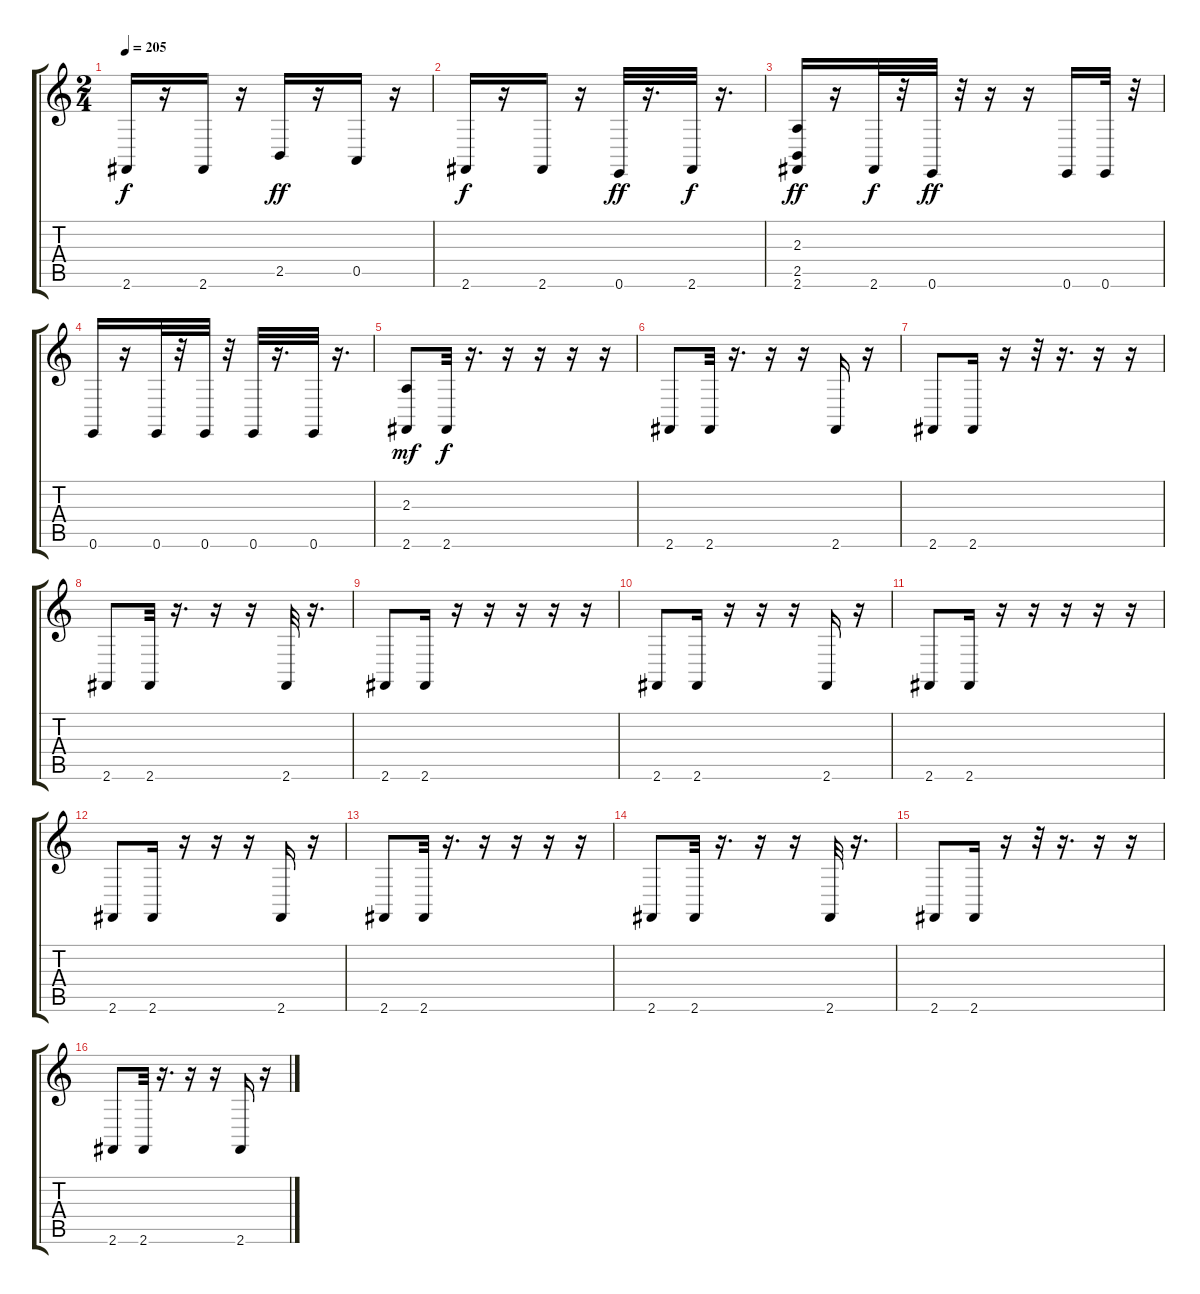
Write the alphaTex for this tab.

\track "" {instrument acousticgrandpiano}
\staff {score tabs}
\tuning (E4 B3 G3 D3 A2 E2) {hide}
\ts (2 4)
\tempo 205
\clef g2
\ks c
2.6.16{dy f} r.16 2.6.16 r.16 2.5.16{dy ff} r.16 0.5.16 r.16 |
2.6.16{dy f} r.16 2.6.16 r.16 0.6.32{dy ff} r.16{d} 2.6.32{dy f} r.16{d} |
(2.3 2.5 2.6).16{dy ff} r.16 2.6.32{dy f} r.32 0.6.32{dy ff} r.32 r.16 r.16 0.6.16 0.6.32 r.32 |
0.6.16 r.16 0.6.32 r.32 0.6.32 r.32 0.6.32 r.16{d} 0.6.32 r.16{d} |
(2.3 2.6).8{dy mf} 2.6.32{dy f} r.16{d} r.16 r.16 r.16 r.16 |
2.6.8 2.6.32 r.16{d} r.16 r.16 2.6.16 r.16 |
2.6.8 2.6.16 r.16 r.32 r.16{d} r.16 r.16 |
2.6.8 2.6.32 r.16{d} r.16 r.16 2.6.32 r.16{d} |
2.6.8 2.6.16 r.16 r.16 r.16 r.16 r.16 |
2.6.8 2.6.16 r.16 r.16 r.16 2.6.16 r.16 |
2.6.8 2.6.16 r.16 r.16 r.16 r.16 r.16 |
2.6.8 2.6.16 r.16 r.16 r.16 2.6.16 r.16 |
2.6.8 2.6.32 r.16{d} r.16 r.16 r.16 r.16 |
2.6.8 2.6.32 r.16{d} r.16 r.16 2.6.32 r.16{d} |
2.6.8 2.6.16 r.16 r.32 r.16{d} r.16 r.16 |
2.6.8 2.6.32 r.16{d} r.16 r.16 2.6.16 r.16
